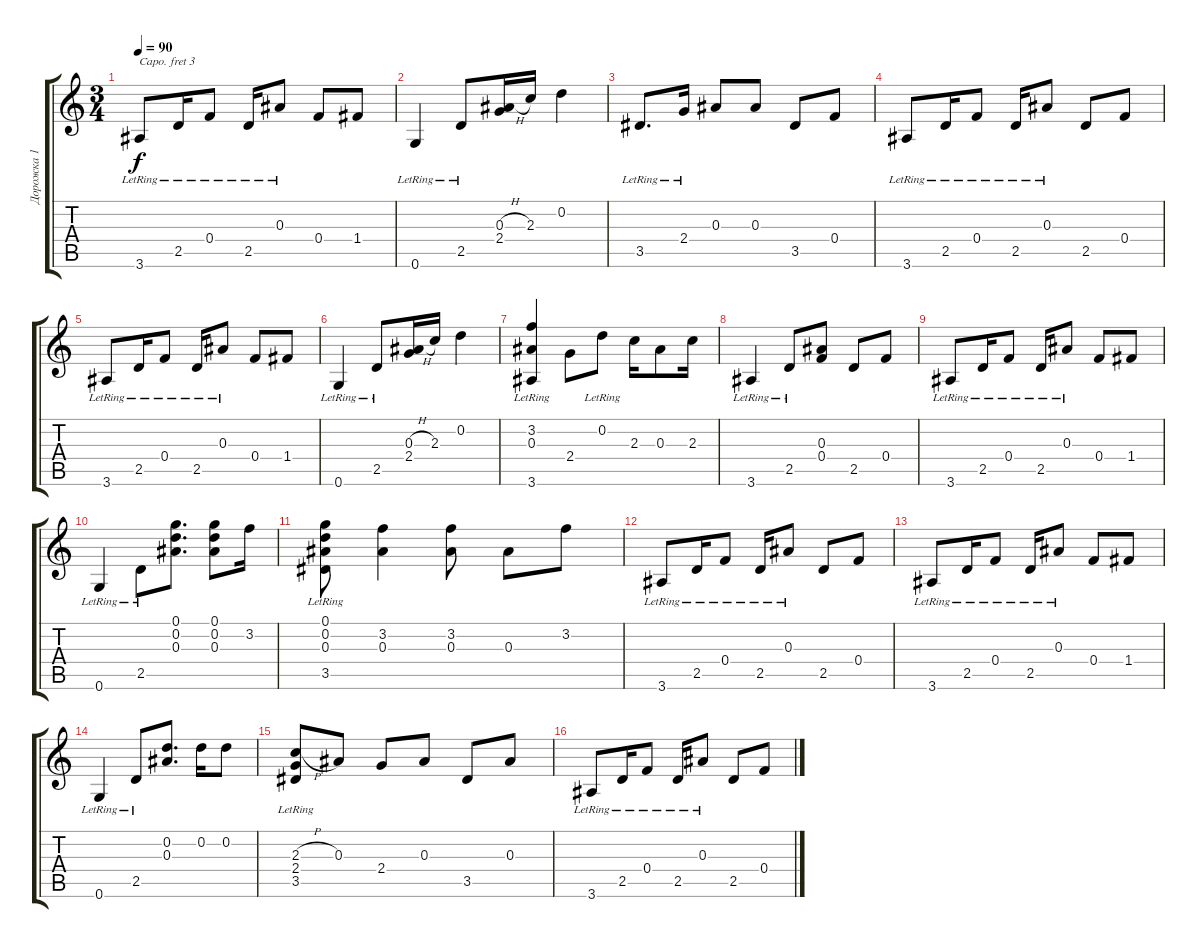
\track ("Дорожка 1" "Дорожка 1") {instrument acousticguitarsteel}
\staff {score tabs}
\capo 3
\tuning (E4 B3 G3 D3 A2 E2) {hide}
\ts (3 4)
\tempo 90
\clef g2
\ks c
3.6{lr}.8{dy f} 2.5{lr}.16 0.4{lr}.8 2.5{lr}.16 0.3{lr}.8 0.4.8 1.4.8 |
0.6{lr}.4 2.5{lr}.8 (0.3{h} 2.4).16 2.3.16 0.2.4 |
3.5{lr}.8{d} 2.4{lr}.16 0.3.8 0.3.8 3.5.8 0.4.8 |
3.6{lr}.8 2.5{lr}.16 0.4{lr}.8 2.5{lr}.16 0.3{lr}.8 2.5.8 0.4.8 |
3.6{lr}.8 2.5{lr}.16 0.4{lr}.8 2.5{lr}.16 0.3{lr}.8 0.4.8 1.4.8 |
0.6{lr}.4 2.5{lr}.8 (0.3{h} 2.4).16 2.3.16 0.2.4 |
(3.2{lr} 0.3{lr} 3.6{lr}).4 2.4.8 0.2{lr}.8 2.3.16 0.3.8 2.3.16 |
3.6{lr}.4 2.5{lr}.8 (0.3 0.4).8 2.5.8 0.4.8 |
3.6{lr}.8 2.5{lr}.16 0.4{lr}.8 2.5{lr}.16 0.3{lr}.8 0.4.8 1.4.8 |
0.6{lr}.4 2.5{lr}.8 (0.1 0.2 0.3).8{d} (0.1 0.2 0.3).8 3.2.16 |
(0.1{lr} 0.2{lr} 0.3{lr} 3.5{lr}).8 (3.2 0.3).4 (3.2 0.3).8 0.3.8 3.2.8 |
3.6{lr}.8 2.5{lr}.16 0.4{lr}.8 2.5{lr}.16 0.3{lr}.8 2.5.8 0.4.8 |
3.6{lr}.8 2.5{lr}.16 0.4{lr}.8 2.5{lr}.16 0.3{lr}.8 0.4.8 1.4.8 |
0.6{lr}.4 2.5{lr}.8 (0.2 0.3).8{d} 0.2.16 0.2.8 |
(2.3{h lr} 2.4{lr} 3.5{lr}).8 0.3.8 2.4.8 0.3.8 3.5.8 0.3.8 |
3.6{lr}.8 2.5{lr}.16 0.4{lr}.8 2.5{lr}.16 0.3{lr}.8 2.5.8 0.4.8
